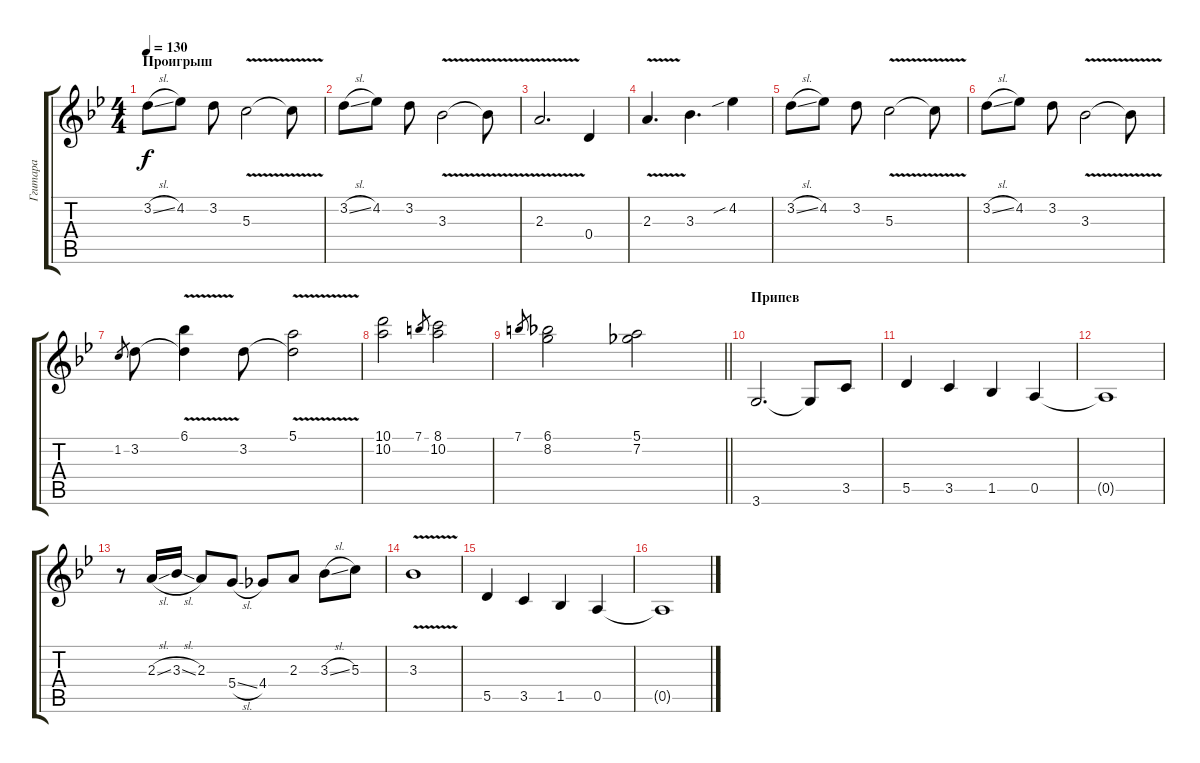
\track ("Ггитара" "Ггитара") {instrument acousticguitarsteel}
\staff {score tabs}
\tuning (E4 B3 G3 D3 A2 E2) {hide}
\ts (4 4)
\section ("" "Проигрыш")
\tempo 130
\clef g2
\ks gminor
3.2{sl}.8{dy f} 4.2.8 3.2.8 5.3{v}.2 5.3{t}.8 |
3.2{sl}.8 4.2.8 3.2.8 3.3{v}.2 3.3{t}.8 |
2.3{v}.2{d} 0.4.4 |
2.3{v}.4{d} 3.3.4{d} 4.2{sib}.4 |
3.2{sl}.8 4.2.8 3.2.8 5.3{v}.2 5.3{t}.8 |
3.2{sl}.8 4.2.8 3.2.8 3.3{v}.2 3.3{t}.8 |
1.2.8{gr} 3.2.8 (6.1{v} 3.2{t}).4 3.2.8 (5.1{v} 3.2{t}).2 |
(10.1 10.2).2 7.1.8{gr} (8.1 10.2).2 |
\barLineRight lightlight
7.1.8{gr} (6.1 8.2).2 (5.1 7.2).2 |
\section ("" "Припев")
3.6.2{d} 3.6{t}.8 3.5.8 |
5.5.4 3.5.4 1.5.4 0.5.4 |
0.5{t}.1 |
r.8 2.3{sl}.16 3.3{sl}.16 2.3.8 5.4{sl}.8 4.4.8 2.3.8 3.3{sl}.8 5.3.8 |
3.3{v}.1 |
5.5.4 3.5.4 1.5.4 0.5.4 |
0.5{t}.1
